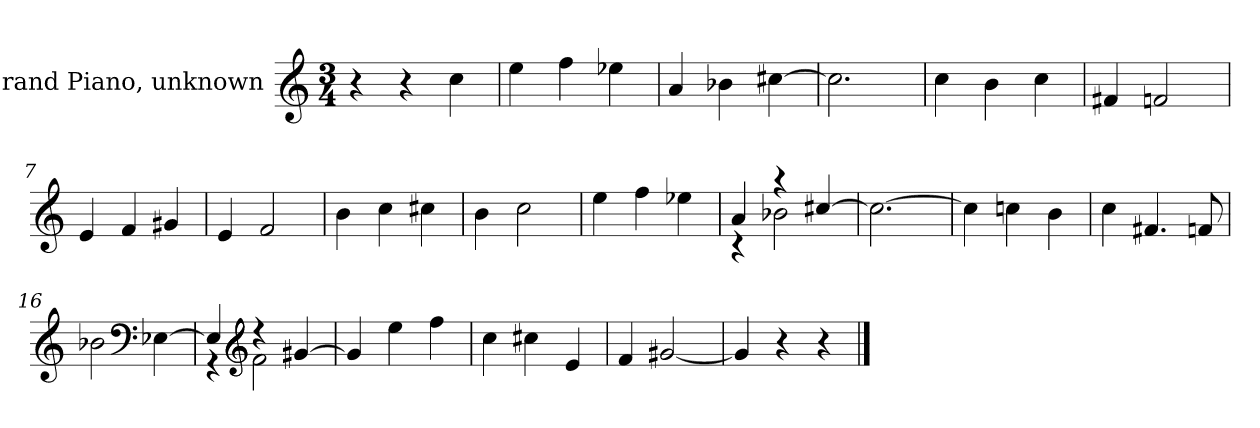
**kern
*part1
*staff1
*I"Grand Piano, unknown
*I'Pno
*clefG2
*k[]
*M3/4
*MM165
=1
4r
4r
4cc\
=2
4ee\
4ff\
4ee-X\
=3
4a/
4b-X\
[4cc#X\
=4
2.cc#\]
=5
4cc\
4b\
4cc\
=6
4f#X/
2fn/
=7
4e/
4f/
4g#X/
=8
4e/
2f/
=9
4b\
4cc\
4cc#X\
=10
4b\
2cc\
=11
4ee\
4ff\
4ee-X\
=12
*^
4a/	4r
4r	2b-X\
[4cc#X/	.
*v	*v
!!LO:LB:g=z
=13
2.cc#\_
=14
4cc#\]
4ccn\
4b\
=15
4cc\
4.f#X/
8fn/
=16
2b-X\
*clefF4
[4E-X\
=17
*^
4E-/]	4r
*clefG2	*
4r	2f\
[4g#X/	.
*v	*v
=18
4g#/]
4ee\
4ff\
=19
4cc\
4cc#X\
4e/
=20
4f/
[2g#X/
=21
4g#/]
4r
4r
==
*-
